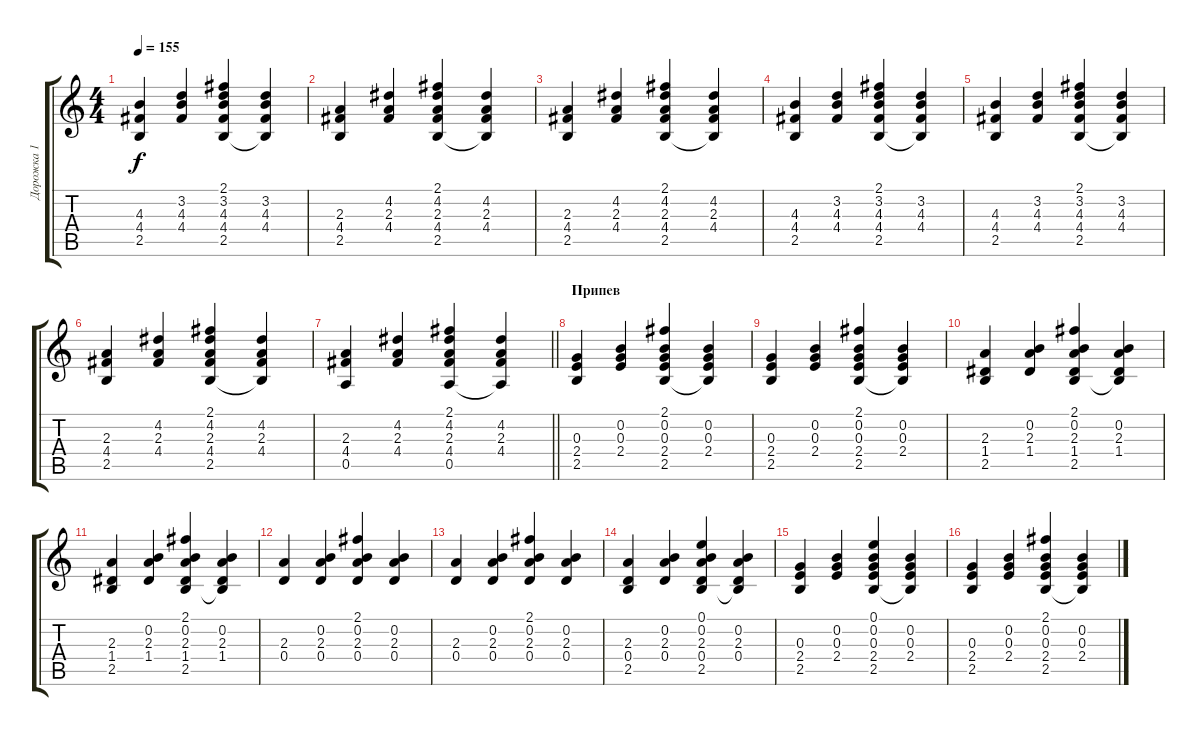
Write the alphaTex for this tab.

\track ("Дорожка 1" "Дорожка 1") {instrument acousticguitarsteel}
\staff {score tabs}
\tuning (E4 B3 G3 D3 A2 E2) {hide}
\ts (4 4)
\tempo 155
\clef g2
\ks c
(4.3 4.4 2.5).4{dy f} (3.2 4.3 4.4).4 (2.1 3.2 4.3 4.4 2.5).4 (3.2 4.3 4.4 2.5{t}).4 |
(2.3 4.4 2.5).4 (4.2 2.3 4.4).4 (2.1 4.2 2.3 4.4 2.5).4 (4.2 2.3 4.4 2.5{t}).4 |
(2.3 4.4 2.5).4 (4.2 2.3 4.4).4 (2.1 4.2 2.3 4.4 2.5).4 (4.2 2.3 4.4 2.5{t}).4 |
(4.3 4.4 2.5).4 (3.2 4.3 4.4).4 (2.1 3.2 4.3 4.4 2.5).4 (3.2 4.3 4.4 2.5{t}).4 |
(4.3 4.4 2.5).4 (3.2 4.3 4.4).4 (2.1 3.2 4.3 4.4 2.5).4 (3.2 4.3 4.4 2.5{t}).4 |
(2.3 4.4 2.5).4 (4.2 2.3 4.4).4 (2.1 4.2 2.3 4.4 2.5).4 (4.2 2.3 4.4 2.5{t}).4 |
\barLineRight lightlight
(2.3 4.4 0.5).4 (4.2 2.3 4.4).4 (2.1 4.2 2.3 4.4 0.5).4 (4.2 2.3 4.4 0.5{t}).4 |
\section ("" "Припев")
(0.3 2.4 2.5).4 (0.2 0.3 2.4).4 (2.1 0.2 0.3 2.4 2.5).4 (0.2 0.3 2.4 2.5{t}).4 |
(0.3 2.4 2.5).4 (0.2 0.3 2.4).4 (2.1 0.2 0.3 2.4 2.5).4 (0.2 0.3 2.4 2.5{t}).4 |
(2.3 1.4 2.5).4 (0.2 2.3 1.4).4 (2.1 0.2 2.3 1.4 2.5).4 (0.2 2.3 1.4 2.5{t}).4 |
(2.3 1.4 2.5).4 (0.2 2.3 1.4).4 (2.1 0.2 2.3 1.4 2.5).4 (0.2 2.3 1.4 2.5{t}).4 |
(2.3 0.4).4 (0.2 2.3 0.4).4 (2.1 0.2 2.3 0.4).4 (0.2 2.3 0.4).4 |
(2.3 0.4).4 (0.2 2.3 0.4).4 (2.1 0.2 2.3 0.4).4 (0.2 2.3 0.4).4 |
(2.3 0.4 2.5).4 (0.2 2.3 0.4).4 (0.1 0.2 2.3 0.4 2.5).4 (0.2 2.3 0.4 2.5{t}).4 |
(0.3 2.4 2.5).4 (0.2 0.3 2.4).4 (0.1 0.2 0.3 2.4 2.5).4 (0.2 0.3 2.4 2.5{t}).4 |
(0.3 2.4 2.5).4 (0.2 0.3 2.4).4 (2.1 0.2 0.3 2.4 2.5).4 (0.2 0.3 2.4 2.5{t}).4
